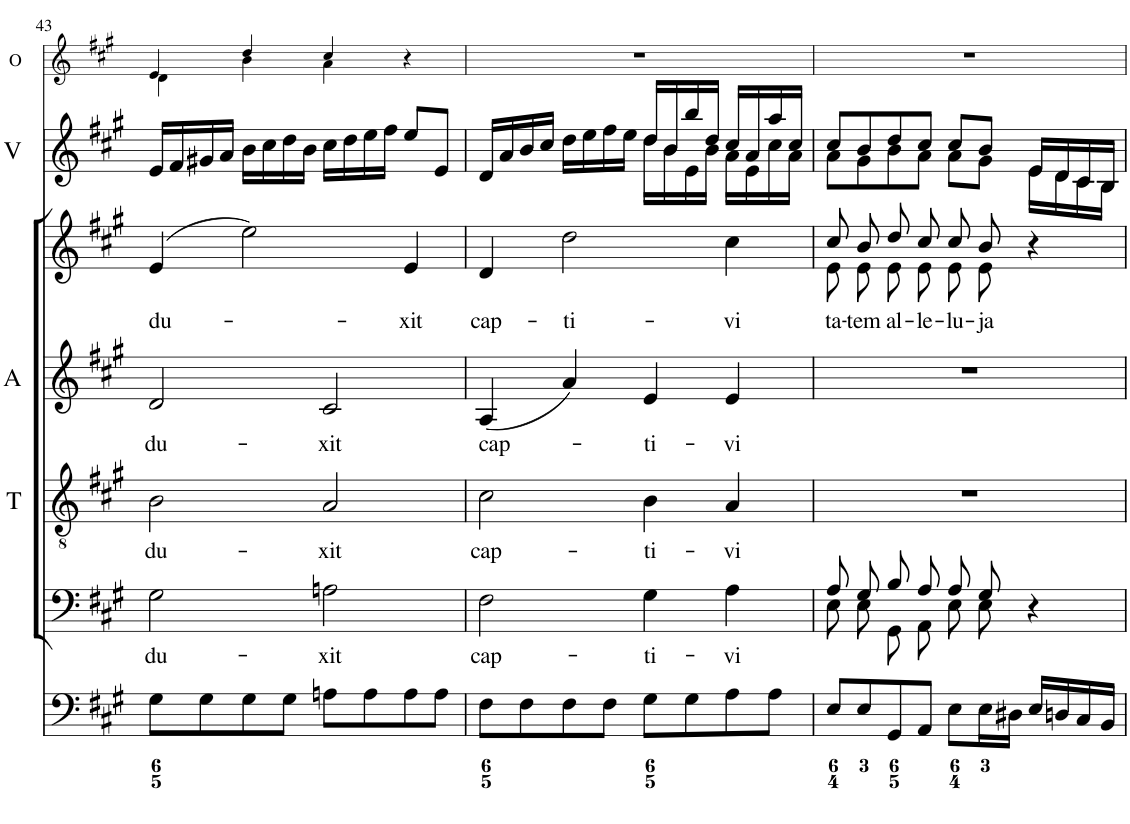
**kern	**kern	**text	**kern	**text	**kern	**text	**kern	**text	**kern	**kern	**kern	**kern
*part9	*part8	*part8	*part7	*part7	*part6	*part6	*part5	*part5	*part4	*part3	*part2	*part1
*staff9	*staff8	*staff8	*staff7	*staff7	*staff6	*staff6	*staff5	*staff5	*staff4	*staff3	*staff2	*staff1
*I"Organ	*I"TB	*	*I"Tenor	*	*I"A	*	*I"S	*	*I"Violin	*I"Violin	*I"2 Violini	*I"2 Oboi
*	*	*	*I'T	*	*I'A	*	*	*	*I'Vln.	*I'Vln.	*I'V	*I'O
!!LO:PB:g=z
*clefF4	*clefF4	*	*clefGv2	*	*clefG2	*	*clefG2	*	*clefG2	*clefG2	*clefG2	*clefG2
*k[f#c#g#]	*k[f#c#g#]	*	*k[f#c#g#]	*	*k[f#c#g#]	*	*k[f#c#g#]	*	*k[f#c#g#]	*k[f#c#g#]	*k[f#c#g#]	*k[f#c#g#]
*M4/4	*M4/4	*	*M4/4	*	*M4/4	*	*M4/4	*	*M4/4	*M4/4	*M4/4	*M4/4
*met(c)	*met(c)	*	*met(c)	*	*met(c)	*	*met(c)	*	*met(c)	*met(c)	*met(c)	*met(c)
=43	=43	=43	=43	=43	=43	=43	=43	=43	=43	=43	=43	=43
!	!	!LO:LY:b	!	!LO:LY:b	!	!LO:LY:b	!	!LO:LY:b	!	!	!	!
*	*	*	*	*	*	*	*	*	*	*	*	*^
8G#\L	2G#\	du-	2B\	du-	2d/	du-	(4e/	du-	16e	16e	16e/LL	4e/	4d\
.	.	.	.	.	.	.	.	.	16f#	16f#	16f#/	.	.
8G#\	.	.	.	.	.	.	.	.	16g#X	16g#X	16g#X/	.	.
.	.	.	.	.	.	.	.	.	16a	16a	16a/JJ	.	.
8G#\	.	.	.	.	.	.	2ee\)	.	16b	16b	16b\LL	4dd/	4b\
.	.	.	.	.	.	.	.	.	16cc#	16cc#	16cc#\	.	.
8G#\J	.	.	.	.	.	.	.	.	16dd	16dd	16dd\	.	.
.	.	.	.	.	.	.	.	.	16b	16b	16b\JJ	.	.
!	!	!LO:LY:b	!	!LO:LY:b	!	!LO:LY:b	!	!	!	!	!	!	!
8An\L	2An\	-xit	2A/	-xit	2c#/	-xit	.	.	16cc#	16cc#	16cc#\LL	4cc#/	4a\
.	.	.	.	.	.	.	.	.	16dd	16dd	16dd\	.	.
8A\	.	.	.	.	.	.	.	.	16ee	16ee	16ee\	.	.
.	.	.	.	.	.	.	.	.	16ff#	16ff#	16ff#\JJ	.	.
!	!	!	!	!	!	!	!	!LO:LY:b	!	!	!	!	!
8A\	.	.	.	.	.	.	4e/	-xit	8ee	8ee	8ee/L	4r	4ryy
8A\J	.	.	.	.	.	.	.	.	8e	8e	8e/J	.	.
*	*	*	*	*	*	*	*	*	*	*	*	*v	*v
=44	=44	=44	=44	=44	=44	=44	=44	=44	=44	=44	=44	=44
!	!	!LO:LY:b	!	!LO:LY:b	!	!LO:LY:b	!	!LO:LY:b	!	!	!	!
*	*	*	*	*	*	*	*	*	*	*	*^	*
8F#\L	2F#\	cap-	2c#\	cap-	(4A/	cap-	4d/	cap-	16d	16d	16d/LL	2ryy	1r
.	.	.	.	.	.	.	.	.	16a	16a	16a/	.	.
8F#\	.	.	.	.	.	.	.	.	16b	16b	16b/	.	.
.	.	.	.	.	.	.	.	.	16cc#	16cc#	16cc#/JJ	.	.
!	!	!	!	!	!	!	!	!LO:LY:b	!	!	!	!	!
8F#\	.	.	.	.	4a/)	.	2dd\	-ti-	16ddLL	16ddLL	16dd\LL	.	.
.	.	.	.	.	.	.	.	.	16ee	16ee	16ee\	.	.
8F#\J	.	.	.	.	.	.	.	.	16ff#	16ff#	16ff#\	.	.
.	.	.	.	.	.	.	.	.	16eeJJ	16eeJJ	16ee\JJ	.	.
!	!	!LO:LY:b	!	!LO:LY:b	!	!LO:LY:b	!	!	!	!	!	!	!
8G#\L	4G#\	-ti-	4B\	-ti-	4e/	-ti-	.	.	16dd	16dd	16dd/LL	16dd\LL	.
.	.	.	.	.	.	.	.	.	16b	16b	16b/	16b\	.
!	!	!	!	!	!	!	!	!	!	!LO:TX:a:t=div	!	!	!
!	!	!	!	!	!	!	!	!	!LO:TX:a:t=div	!	!	!	!
8G#\	.	.	.	.	.	.	.	.	16e	16bb	16bb/	16e\	.
.	.	.	.	.	.	.	.	.	16b	16dd	16dd/JJ	16b\JJ	.
!	!	!LO:LY:b	!	!LO:LY:b	!	!LO:LY:b	!	!LO:LY:b	!	!	!	!	!
8A\	4A\	-vi	4A/	-vi	4e/	-vi	4cc#\	-vi-	16a	16cc#	16cc#/LL	16a\LL	.
.	.	.	.	.	.	.	.	.	16e	16a	16a/	16e\	.
8A\J	.	.	.	.	.	.	.	.	16cc#	16aa	16aa/	16cc#\	.
.	.	.	.	.	.	.	.	.	16a	16cc#	16cc#/JJ	16a\JJ	.
=45	=45	=45	=45	=45	=45	=45	=45	=45	=45	=45	=45	=45	=45
*	*^	*	*	*	*	*	*^	*	*	*	*	*	*
!	!	!	!	!	!	!	!	!	!	!LO:LY:b	!	!	!	!	!
8E/L	8A/L	8E\L	.	1r	.	1r	.	8cc#/L	8e\L	-ta-	8a	8cc#	8cc#/L	8a\L	1r
!	!	!	!	!	!	!	!	!	!	!LO:LY:b	!	!	!	!	!
8E/	8G#/J	8E\J	.	.	.	.	.	8b/J	8e\J	-tem	8g#	8b	8b/	8g#\	.
!	!	!	!	!	!	!	!	!	!	!LO:LY:b	!	!	!	!	!
8GG#/	8B/L	8GG#\L	.	.	.	.	.	8dd/L	8e\L	al-	8b	8dd	8dd/	8b\	.
!	!	!	!	!	!	!	!	!	!	!LO:LY:b	!	!	!	!	!
8AA/J	8A/J	8AA\J	.	.	.	.	.	8cc#/J	8e\J	-le-	8a	8cc#	8cc#/J	8a\J	.
!	!	!	!	!	!	!	!	!	!	!LO:LY:b	!	!	!	!	!
8E\L	8A/L	8E\L	.	.	.	.	.	8cc#/L	8e\L	-lu-	8a	8cc#	8cc#/L	8a\L	.
!	!	!	!	!	!	!	!	!	!	!LO:LY:b	!	!	!	!	!
16E\L	8G#/J	8E\J	.	.	.	.	.	8b/J	8e\J	-ja	8g#	8b	8b/J	8g#\J	.
16D#X\JJ	.	.	.	.	.	.	.	.	.	.	.	.	.	.	.
16E/LL	4r	4ryy	.	.	.	.	.	4r	4ryy	.	16e	16e	16e/LL	16e\LL	.
16Dn/	.	.	.	.	.	.	.	.	.	.	16d	16d	16d/	16d\	.
16C#/	.	.	.	.	.	.	.	.	.	.	16c#	16c#	16c#/	16c#\	.
16BB/JJ	.	.	.	.	.	.	.	.	.	.	16B	16B	16B/JJ	16B\JJ	.
*	*v	*v	*	*	*	*	*	*v	*v	*	*	*	*v	*v	*
=	=	=	=	=	=	=	=	=	=	=	=	=
*-	*-	*-	*-	*-	*-	*-	*-	*-	*-	*-	*-	*-
